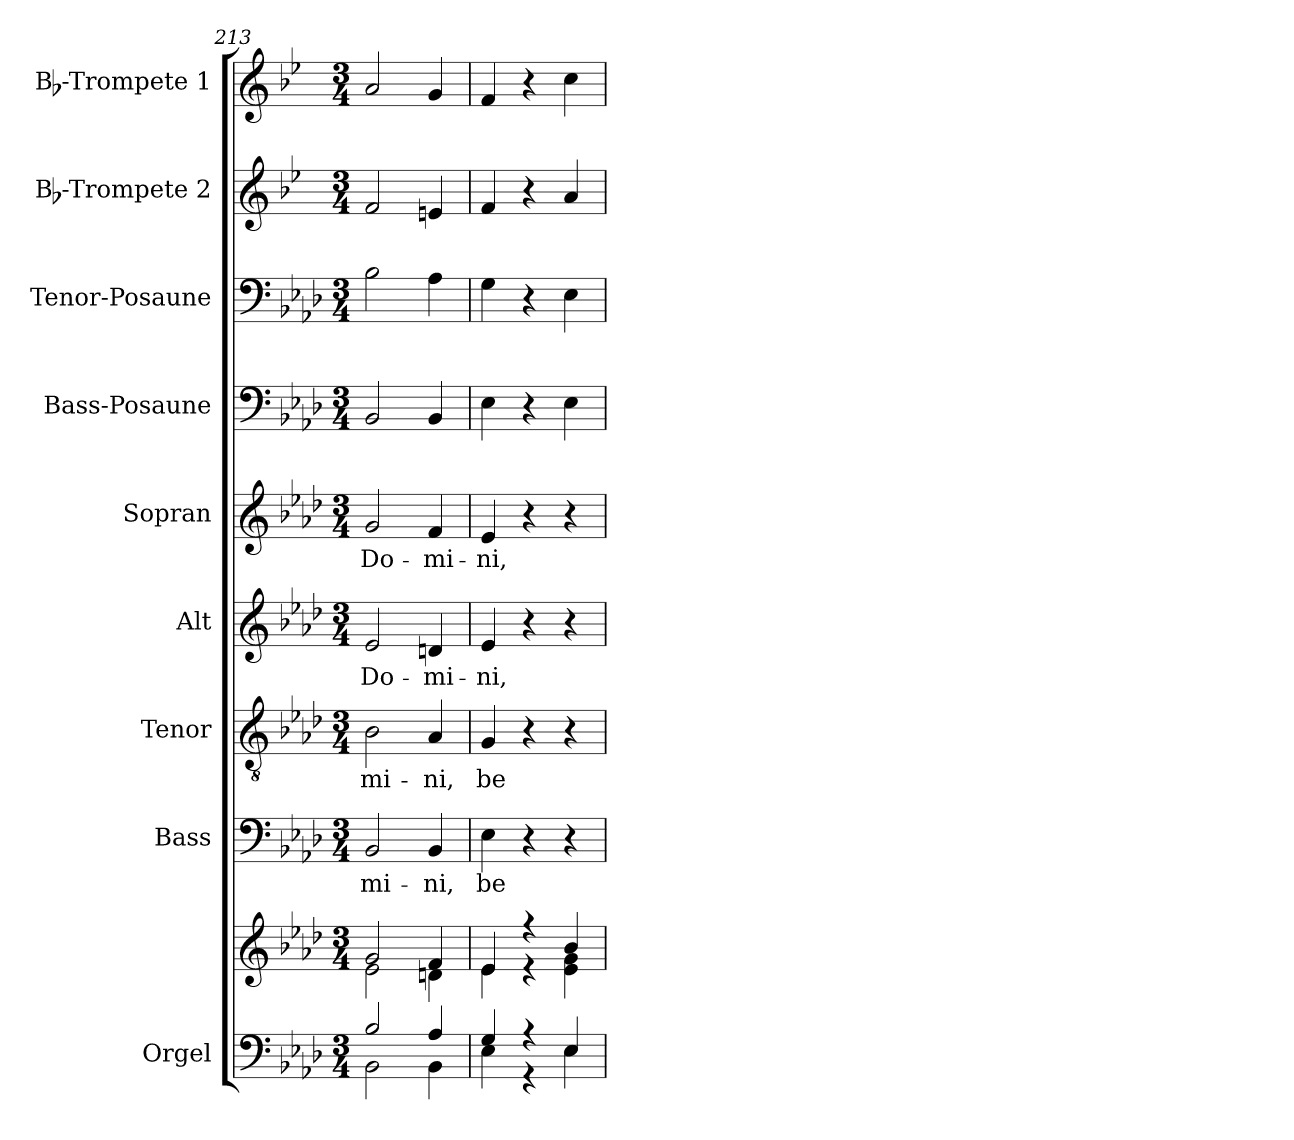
**kern	**kern	**kern	**text	**kern	**text	**kern	**text	**kern	**text	**kern	**kern	**kern	**kern
*part9	*part9	*part8	*part8	*part7	*part7	*part6	*part6	*part5	*part5	*part4	*part3	*part2	*part1
*staff10	*staff9	*staff8	*staff8	*staff7	*staff7	*staff6	*staff6	*staff5	*staff5	*staff4	*staff3	*staff2	*staff1
*I"Orgel	*	*I"Bass	*	*I"Tenor	*	*I"Alt	*	*I"Sopran	*	*I"Bass-Posaune	*I"Tenor-Posaune	*I"Bb-Trompete 2	*I"Bb-Trompete 1
*I'Org.	*	*I'B.	*	*I'T.	*	*I'A.	*	*I'S.	*	*I'B. Pos.	*I'T. Pos.	*I'Trp. 2	*I'Trp. 1
!!LO:PB:g=z
*clefF4	*clefG2	*clefF4	*	*clefGv2	*	*clefG2	*	*clefG2	*	*clefF4	*clefF4	*clefG2	*clefG2
*	*	*	*	*	*	*	*	*	*	*	*	*ITrd1c2	*ITrd1c2
*k[b-e-a-d-]	*k[b-e-a-d-]	*k[b-e-a-d-]	*	*k[b-e-a-d-]	*	*k[b-e-a-d-]	*	*k[b-e-a-d-]	*	*k[b-e-a-d-]	*k[b-e-a-d-]	*k[b-e-a-d-]	*k[b-e-a-d-]
*A-:	*A-:	*A-:	*	*A-:	*	*A-:	*	*A-:	*	*A-:	*A-:	*A-:	*A-:
*M3/4	*M3/4	*M3/4	*	*M3/4	*	*M3/4	*	*M3/4	*	*M3/4	*M3/4	*M3/4	*M3/4
=213	=213	=213	=213	=213	=213	=213	=213	=213	=213	=213	=213	=213	=213
*^	*^	*	*	*	*	*	*	*	*	*	*	*	*
!	!	!	!	!	!LO:LY:b	!	!LO:LY:b	!	!LO:LY:b	!	!LO:LY:b	!	!	!	!
2B-/	2BB-\	2g/	2e-\	2BB-/	-mi-	2B-\	-mi-	2e-/	Do-	2g/	Do-	2BB-/	2B-\	2e-/	2g/
!	!	!	!	!	!LO:LY:b	!	!LO:LY:b	!	!LO:LY:b	!	!LO:LY:b	!	!	!	!
4A-/	4BB-\	4f/	4dn\	4BB-/	-ni,	4A-/	-ni,	4dn/	-mi-	4f/	-mi-	4BB-/	4A-\	4dn/	4f/
=214	=214	=214	=214	=214	=214	=214	=214	=214	=214	=214	=214	=214	=214	=214	=214
!	!	!	!	!	!LO:LY:b	!	!LO:LY:b	!	!LO:LY:b	!	!LO:LY:b	!	!	!	!
4G/	4E-\	4e-/	4e-\	4E-\	be-	4G/	be-	4e-/	-ni,	4e-/	-ni,	4E-\	4G\	4e-/	4e-/
4r	4r	4r	4r	4r	.	4r	.	4r	.	4r	.	4r	4r	4r	4r
4E-/	4E-\	4b-/	4e-\ 4g\	4r	.	4r	.	4r	.	4r	.	4E-\	4E-\	4g/	4b-\
*v	*v	*	*	*	*	*	*	*	*	*	*	*	*	*	*
*	*v	*v	*	*	*	*	*	*	*	*	*	*	*	*
=	=	=	=	=	=	=	=	=	=	=	=	=	=
*-	*-	*-	*-	*-	*-	*-	*-	*-	*-	*-	*-	*-	*-
